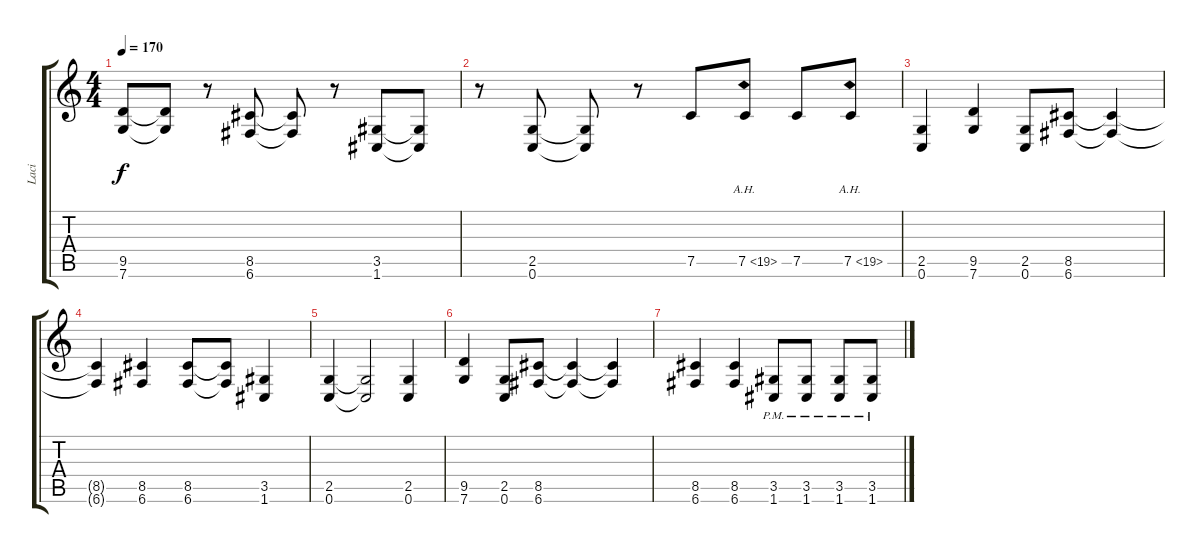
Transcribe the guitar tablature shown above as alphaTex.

\track ("Laci" "Laci") {instrument distortionguitar}
\staff {score tabs}
\tuning (C4 G3 Eb3 Bb2 F2 C2) {hide}
\ts (4 4)
\tempo 170
\clef g2
\ks c
(9.5 7.6).8{dy f} (9.5{t} 7.6{t}).8 r.8 (8.5 6.6).8 (8.5{t} 6.6{t}).8 r.8 (3.5 1.6).8 (3.5{t} 1.6{t}).8 |
r.8 (2.5 0.6).8 (2.5{t} 0.6{t}).8 r.8 7.5.8 7.5{ah 12}.8 7.5.8 7.5{ah 12}.8 |
(2.5 0.6).4 (9.5 7.6).4 (2.5 0.6).8 (8.5 6.6).8 (8.5{t} 6.6{t}).4 |
(8.5{t} 6.6{t}).4 (8.5 6.6).4 (8.5 6.6).8 (8.5{t} 6.6{t}).8 (3.5 1.6).4 |
(2.5 0.6).4 (2.5{t} 0.6{t}).2 (2.5 0.6).4 |
(9.5 7.6).4 (2.5 0.6).8 (8.5 6.6).8 (8.5{t} 6.6{t}).4 (8.5{t} 6.6{t}).4 |
(8.5 6.6).4 (8.5 6.6).4 (3.5{pm} 1.6{pm}).8 (3.5{pm} 1.6{pm}).8 (3.5{pm} 1.6{pm}).8 (3.5{pm} 1.6{pm}).8
